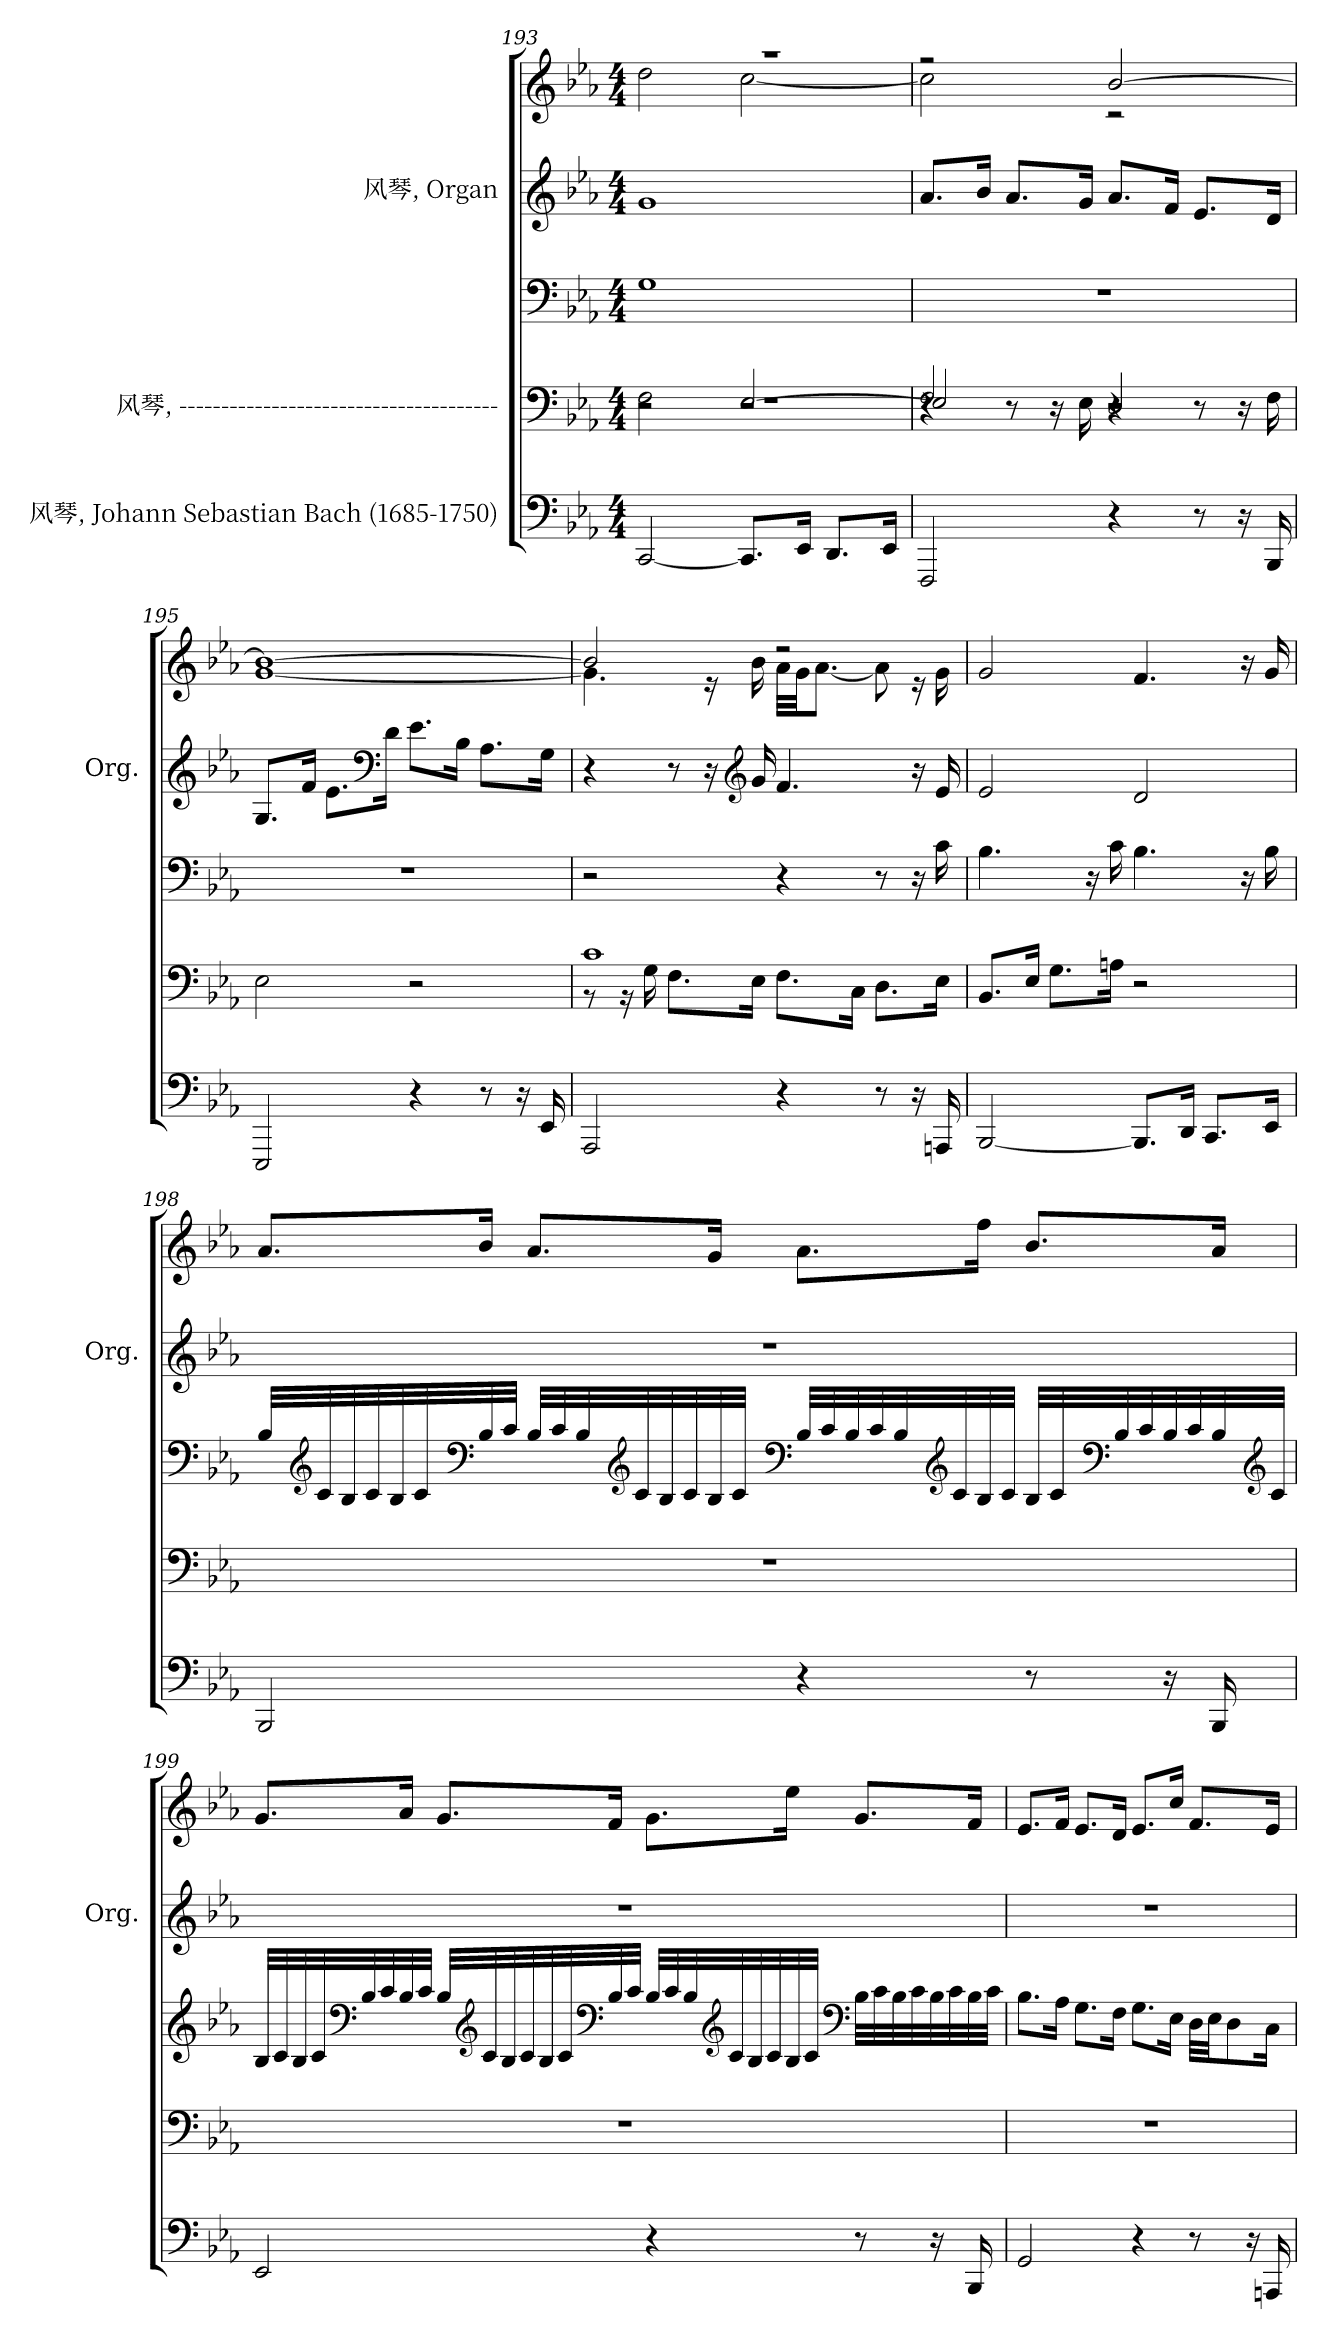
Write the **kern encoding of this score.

**kern	**kern	**kern	**kern	**kern
*part3	*part2	*part2	*part1	*part1
*staff5	*staff4	*staff3	*staff2	*staff1
*I"风琴, Johann Sebastian Bach   (1685-1750)	*I"风琴, --------------------------------------	*	*I"风琴, Organ	*
*	*	*	*I'Org.	*
*clefF4	*clefF4	*clefF4	*clefG2	*clefG2
*k[b-e-a-]	*k[b-e-a-]	*k[b-e-a-]	*k[b-e-a-]	*k[b-e-a-]
*M4/4	*M4/4	*M4/4	*M4/4	*M4/4
=193	=193	=193	=193	=193
*	*^	*	*	*^
*	*	*^	*	*	*	*
[2CC/	1r	2F\	2r	1G	1g	1r	2dd\
8.CC/L]	.	2r	[2E-/	.	.	.	[2cc\
16EE-/Jk	.	.	.	.	.	.	.
8.DD/L	.	.	.	.	.	.	.
16EE-/Jk	.	.	.	.	.	.	.
=194	=194	=194	=194	=194	=194	=194	=194
2FFF/	2F/	4r	2E-/]	1r	8.a-/L	2r	2cc\]
.	.	.	.	.	16b-/Jk	.	.
.	.	8r	.	.	8.a-/L	.	.
.	.	16r	.	.	.	.	.
.	.	16E-\	.	.	16g/Jk	.	.
4r	2r	4r	2D/	.	8.a-/L	[2b-/	2r
.	.	.	.	.	16f/Jk	.	.
8r	.	8r	.	.	8.e-/L	.	.
16r	.	16r	.	.	.	.	.
16BBB-/	.	16F\	.	.	16d/Jk	.	.
*	*v	*v	*v	*	*	*	*
!!LO:LB:g=z	!!
=195	=195	=195	=195	=195	=195
2EEE-/	2E-\	1r	8.G/L	1b-_	[1g
.	.	.	16f/Jk	.	.
.	.	.	8.e-\L	.	.
*	*	*	*clefF4	*	*
.	.	.	16d\Jk	.	.
4r	2r	.	8.e-\L	.	.
.	.	.	16B-\Jk	.	.
8r	.	.	8.A-\L	.	.
16r	.	.	.	.	.
16EE-/	.	.	16G\Jk	.	.
=196	=196	=196	=196	=196	=196
*	*^	*	*	*	*
2AAA-/	1c	8r	2r	4r	2b-/]	4.g\]
.	.	16r	.	.	.	.
.	.	16G\	.	.	.	.
.	.	8.F\L	.	8r	.	.
.	.	.	.	16r	.	16r
*	*	*	*	*clefG2	*	*
.	.	16E-\Jk	.	16g/	.	16b-\
4r	.	8.F\L	4r	4.f/	2r	32a-\LLL
.	.	.	.	.	.	32g\JJ
.	.	.	.	.	.	[8.a-\J
.	.	16C\Jk	.	.	.	.
8r	.	8.D\L	8r	.	.	8a-\]
16r	.	.	16r	16r	.	16r
16AAAn/	.	16E-\Jk	16c\	16e-/	.	16g\
*	*v	*v	*	*	*v	*v
=197	=197	=197	=197	=197
[2BBB-/	8.BB-/L	4.B-\	2e-/	2g/
.	16E-/Jk	.	.	.
.	8.G\L	.	.	.
.	.	16r	.	.
.	16An\Jk	16c\	.	.
8.BBB-/L]	2r	4.B-\	2d/	4.f/
16DD/Jk	.	.	.	.
8.CC/L	.	.	.	.
.	.	16r	.	16r
16EE-/Jk	.	16B-\	.	16g/
!!LO:PB:g=z
=198	=198	=198	=198	=198
2BBB-/	1r	32B-/LLL	1r	8.a-/L
*	*	*clefG2	*	*
.	.	32c/	.	.
.	.	32B-/	.	.
.	.	32c/	.	.
.	.	32B-/	.	.
.	.	32c/	.	.
*	*	*clefF4	*	*
.	.	32B-/	.	16b-/Jk
.	.	32c/JJJ	.	.
.	.	32B-/LLL	.	8.a-/L
.	.	32c/	.	.
.	.	32B-/	.	.
*	*	*clefG2	*	*
.	.	32c/	.	.
.	.	32B-/	.	.
.	.	32c/	.	.
.	.	32B-/	.	16g/Jk
.	.	32c/JJJ	.	.
*	*	*clefF4	*	*
4r	.	32B-/LLL	.	8.a-\L
.	.	32c/	.	.
.	.	32B-/	.	.
.	.	32c/	.	.
.	.	32B-/	.	.
*	*	*clefG2	*	*
.	.	32c/	.	.
.	.	32B-/	.	16ff\Jk
.	.	32c/JJJ	.	.
8r	.	32B-/LLL	.	8.b-/L
.	.	32c/	.	.
*	*	*clefF4	*	*
.	.	32B-/	.	.
.	.	32c/	.	.
16r	.	32B-/	.	.
.	.	32c/	.	.
16BBB-/	.	32B-/	.	16a-/Jk
*	*	*clefG2	*	*
.	.	32c/JJJ	.	.
!!LO:LB:g=z
=199	=199	=199	=199	=199
2EE-/	1r	32B-/LLL	1r	8.g/L
.	.	32c/	.	.
.	.	32B-/	.	.
.	.	32c/	.	.
*	*	*clefF4	*	*
.	.	32B-/	.	.
.	.	32c/	.	.
.	.	32B-/	.	16a-/Jk
.	.	32c/JJJ	.	.
.	.	32B-/LLL	.	8.g/L
*	*	*clefG2	*	*
.	.	32c/	.	.
.	.	32B-/	.	.
.	.	32c/	.	.
.	.	32B-/	.	.
.	.	32c/	.	.
*	*	*clefF4	*	*
.	.	32B-/	.	16f/Jk
.	.	32c/JJJ	.	.
4r	.	32B-/LLL	.	8.g\L
.	.	32c/	.	.
.	.	32B-/	.	.
*	*	*clefG2	*	*
.	.	32c/	.	.
.	.	32B-/	.	.
.	.	32c/	.	.
.	.	32B-/	.	16ee-\Jk
.	.	32c/JJJ	.	.
*	*	*clefF4	*	*
8r	.	32B-\LLL	.	8.g/L
.	.	32c\	.	.
.	.	32B-\	.	.
.	.	32c\	.	.
16r	.	32B-\	.	.
.	.	32c\	.	.
16BBB-/	.	32B-\	.	16f/Jk
.	.	32c\JJJ	.	.
!!LO:PB:g=z
=200	=200	=200	=200	=200
2GG/	1r	8.B-\L	1r	8.e-/L
.	.	16A-\Jk	.	16f/Jk
.	.	8.G\L	.	8.e-/L
.	.	16F\Jk	.	16d/Jk
4r	.	8.G\L	.	8.e-/L
.	.	16E-\Jk	.	16cc/Jk
8r	.	32D\LLL	.	8.f/L
.	.	32E-\JJ	.	.
.	.	8D\	.	.
16r	.	.	.	.
16AAAn/	.	16C\Jk	.	16e-/Jk
=	=	=	=	=
*-	*-	*-	*-	*-
